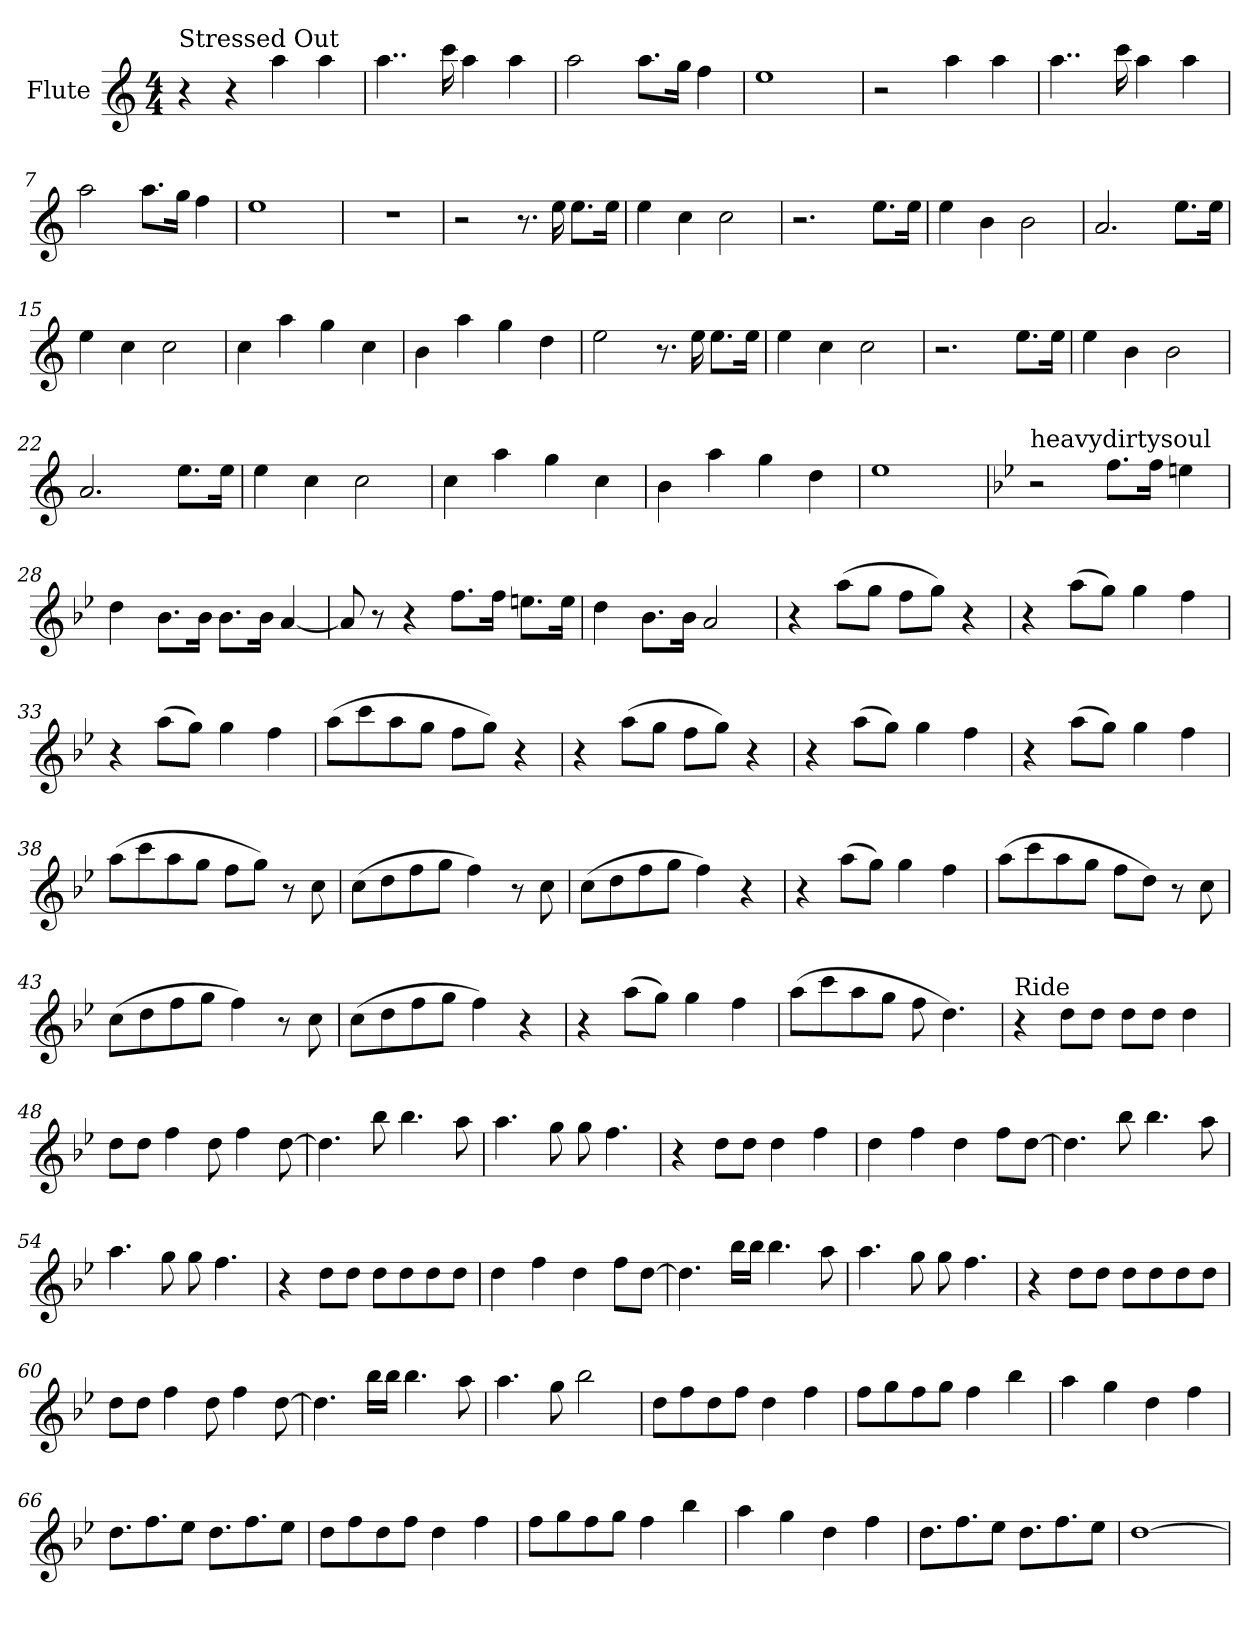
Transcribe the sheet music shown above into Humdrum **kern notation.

**kern
*part1
*staff1
*I"Flute
*I'Fl.
*clefG2
*k[]
*M4/4
*MM170
=1
!LO:TX:a:t=Stressed Out
4r
4r
4aa\
4aa\
=2
4..aa\
16ccc\
4aa\
4aa\
=3
2aa\
8.aa\L
16gg\Jk
4ff\
=4
1ee
=5
2r
4aa\
4aa\
=6
4..aa\
16ccc\
4aa\
4aa\
=7
2aa\
8.aa\L
16gg\Jk
4ff\
=8
1ee
=9
1r
!!LO:LB:g=z
=10
2r
8.r
16ee\
8.ee\L
16ee\Jk
=11
4ee\
4cc\
2cc\
=12
2.r
8.ee\L
16ee\Jk
=13
4ee\
4b\
2b\
=14
2.a/
8.ee\L
16ee\Jk
=15
4ee\
4cc\
2cc\
=16
4cc\
4aa\
4gg\
4cc\
=17
4b\
4aa\
4gg\
4dd\
=18
2ee\
8.r
16ee\
8.ee\L
16ee\Jk
!!LO:LB:g=z
=19
4ee\
4cc\
2cc\
=20
2.r
8.ee\L
16ee\Jk
=21
4ee\
4b\
2b\
=22
2.a/
8.ee\L
16ee\Jk
=23
4ee\
4cc\
2cc\
=24
4cc\
4aa\
4gg\
4cc\
=25
4b\
4aa\
4gg\
4dd\
=26
1ee
=27
*k[b-e-]
!LO:TX:a:t=heavydirtysoul
2r
*MM130
8.ff\L
16ff\Jk
4een\
!!LO:LB:g=z
=28
4dd\
8.b-\L
16b-\Jk
8.b-\L
16b-\Jk
[4a/
=29
8a/]
8r
4r
8.ff\L
16ff\Jk
8.een\L
16ee\Jk
=30
4dd\
8.b-\L
16b-\Jk
2a/
=31
4r
(8aa\L
8gg\J
8ff\L
8gg\J)
4r
=32
4r
(8aa\L
8gg\J)
4gg\
4ff\
=33
4r
(8aa\L
8gg\J)
4gg\
4ff\
!!LO:LB:g=z
=34
(8aa\L
8ccc\
8aa\
8gg\J
8ff\L
8gg\J)
4r
=35
4r
(8aa\L
8gg\J
8ff\L
8gg\J)
4r
=36
4r
(8aa\L
8gg\J)
4gg\
4ff\
=37
4r
(8aa\L
8gg\J)
4gg\
4ff\
=38
(8aa\L
8ccc\
8aa\
8gg\J
8ff\L
8gg\J)
8r
8cc\
=39
(8cc\L
8dd\
8ff\
8gg\J
4ff\)
8r
8cc\
!!LO:LB:g=z
=40
(8cc\L
8dd\
8ff\
8gg\J
4ff\)
4r
=41
4r
(8aa\L
8gg\J)
4gg\
4ff\
=42
(8aa\L
8ccc\
8aa\
8gg\J
8ff\L
8dd\J)
8r
8cc\
=43
(8cc\L
8dd\
8ff\
8gg\J
4ff\)
8r
8cc\
=44
(8cc\L
8dd\
8ff\
8gg\J
4ff\)
4r
=45
4r
(8aa\L
8gg\J)
4gg\
4ff\
!!LO:LB:g=z
=46
(8aa\L
8ccc\
8aa\
8gg\J
8ff\
4.dd\)
=47
!LO:TX:a:t=Ride
4r
*MM160
8dd\L
8dd\J
8dd\L
8dd\J
4dd\
=48
8dd\L
8dd\J
4ff\
8dd\
4ff\
[8dd\
=49
4.dd\]
8bb-\
4.bb-\
8aa\
=50
4.aa\
8gg\
8gg\
4.ff\
=51
4r
8dd\L
8dd\J
4dd\
4ff\
=52
4dd\
4ff\
4dd\
8ff\L
[8dd\J
!!LO:LB:g=z
=53
4.dd\]
8bb-\
4.bb-\
8aa\
=54
4.aa\
8gg\
8gg\
4.ff\
=55
4r
8dd\L
8dd\J
8dd\L
8dd\
8dd\
8dd\J
=56
4dd\
4ff\
4dd\
8ff\L
[8dd\J
=57
4.dd\]
16bb-\LL
16bb-\JJ
4.bb-\
8aa\
=58
4.aa\
8gg\
8gg\
4.ff\
=59
4r
8dd\L
8dd\J
8dd\L
8dd\
8dd\
8dd\J
!!LO:LB:g=z
=60
8dd\L
8dd\J
4ff\
8dd\
4ff\
[8dd\
=61
4.dd\]
16bb-\LL
16bb-\JJ
4.bb-\
8aa\
=62
4.aa\
8gg\
2bb-\
=63
8dd\L
8ff\
8dd\
8ff\J
4dd\
4ff\
=64
8ff\L
8gg\
8ff\
8gg\J
4ff\
4bb-\
=65
4aa\
4gg\
4dd\
4ff\
=66
8.dd\L
8.ff\
8ee-\J
8.dd\L
8.ff\
8ee-\J
!!LO:PB:g=z
=67
8dd\L
8ff\
8dd\
8ff\J
4dd\
4ff\
=68
8ff\L
8gg\
8ff\
8gg\J
4ff\
4bb-\
=69
4aa\
4gg\
4dd\
4ff\
=70
8.dd\L
8.ff\
8ee-\J
8.dd\L
8.ff\
8ee-\J
=71
[1dd
=
*-
